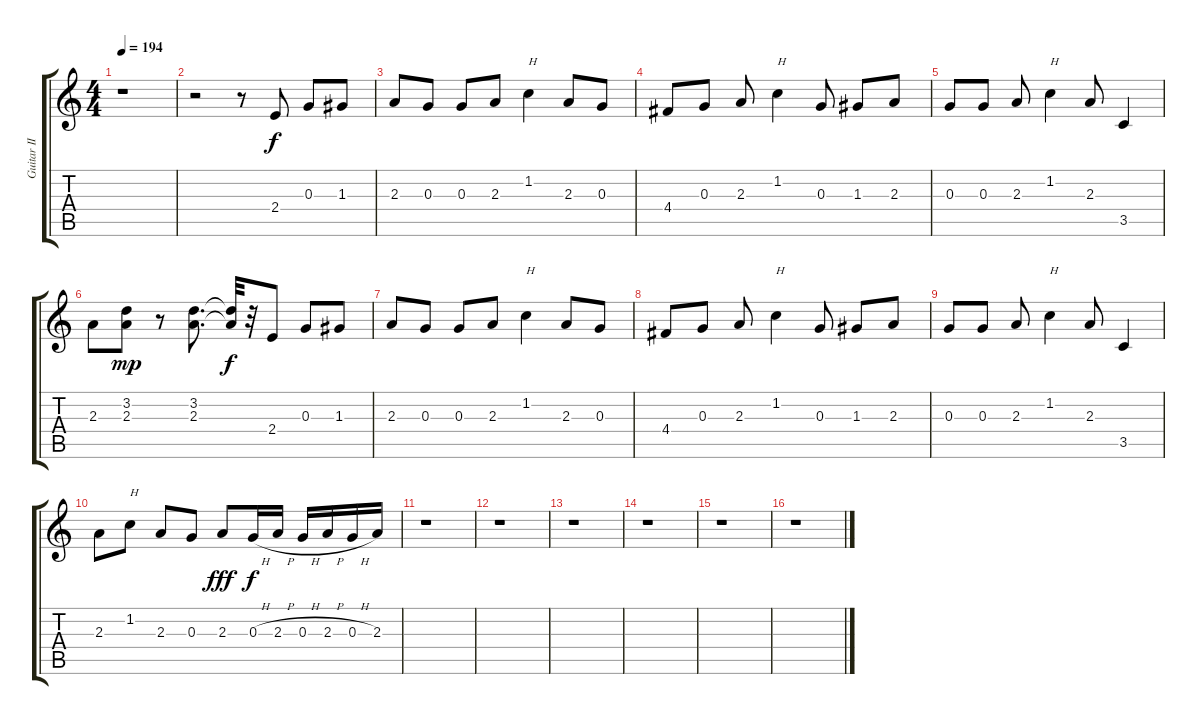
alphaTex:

\track ("Guitar II" "Guitar II") {instrument overdrivenguitar}
\staff {score tabs}
\tuning (E4 B3 G3 D3 A2 E2) {hide}
\ts (4 4)
\tempo 194
\clef g2
\ks c
r.1{dy mf} |
r.2 r.8 2.4.8{dy f} 0.3.8 1.3.8 |
2.3.8 0.3.8 0.3.8 2.3.8 1.2.4{txt "H"} 2.3.8 0.3.8 |
4.4.8 0.3.8 2.3.8 1.2.4{txt "H"} 0.3.8 1.3.8 2.3.8 |
0.3.8 0.3.8 2.3.8 1.2.4{txt "H"} 2.3.8 3.5.4 |
2.3.8 (3.2 2.3).8{dy mp} r.8 (3.2 2.3).8{d} (3.2{t} 2.3{t}).32{dy f} r.32 2.4.8 0.3.8 1.3.8 |
2.3.8 0.3.8 0.3.8 2.3.8 1.2.4{txt "H"} 2.3.8 0.3.8 |
4.4.8 0.3.8 2.3.8 1.2.4{txt "H"} 0.3.8 1.3.8 2.3.8 |
0.3.8 0.3.8 2.3.8 1.2.4{txt "H"} 2.3.8 3.5.4 |
2.3.8 1.2.8{txt "H"} 2.3.8 0.3.8 2.3.8{dy fff} 0.3{h}.16{dy f} 2.3{h}.16 0.3{h}.16 2.3{h}.16 0.3{h}.16 2.3.16 |
r.1 |
r.1 |
r.1 |
r.1 |
r.1 |
r.1
